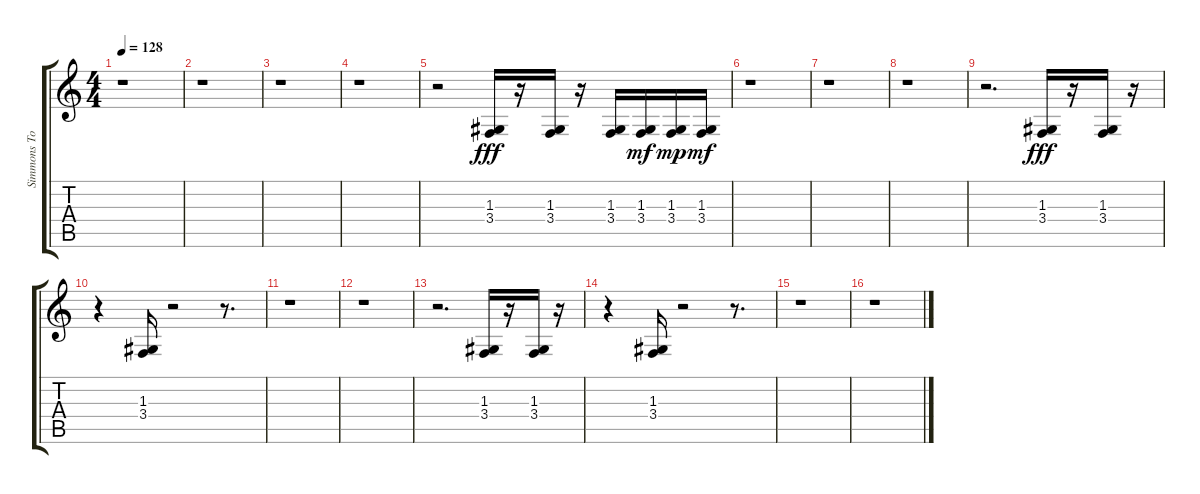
\track ("Simmons Toms" "Simmons To") {instrument synthdrum}
\staff {score tabs}
\tuning (E4 B3 G3 D3 A2 E2) {hide}
\ts (4 4)
\tempo 128
\clef g2
\ks c
r.1{dy mf} |
r.1 |
r.1 |
r.1 |
r.2 (1.3 3.4).16{dy fff} r.16 (1.3 3.4).16 r.16 (1.3 3.4).16 (1.3 3.4).16{dy mf} (1.3 3.4).16{dy mp} (1.3 3.4).16{dy mf} |
r.1 |
r.1 |
r.1 |
r.2{d} (1.3 3.4).16{dy fff} r.16 (1.3 3.4).16 r.16 |
r.4 (1.3 3.4).16 r.2 r.8{d} |
r.1 |
r.1 |
r.2{d} (1.3 3.4).16 r.16 (1.3 3.4).16 r.16 |
r.4 (1.3 3.4).16 r.2 r.8{d} |
r.1 |
r.1
